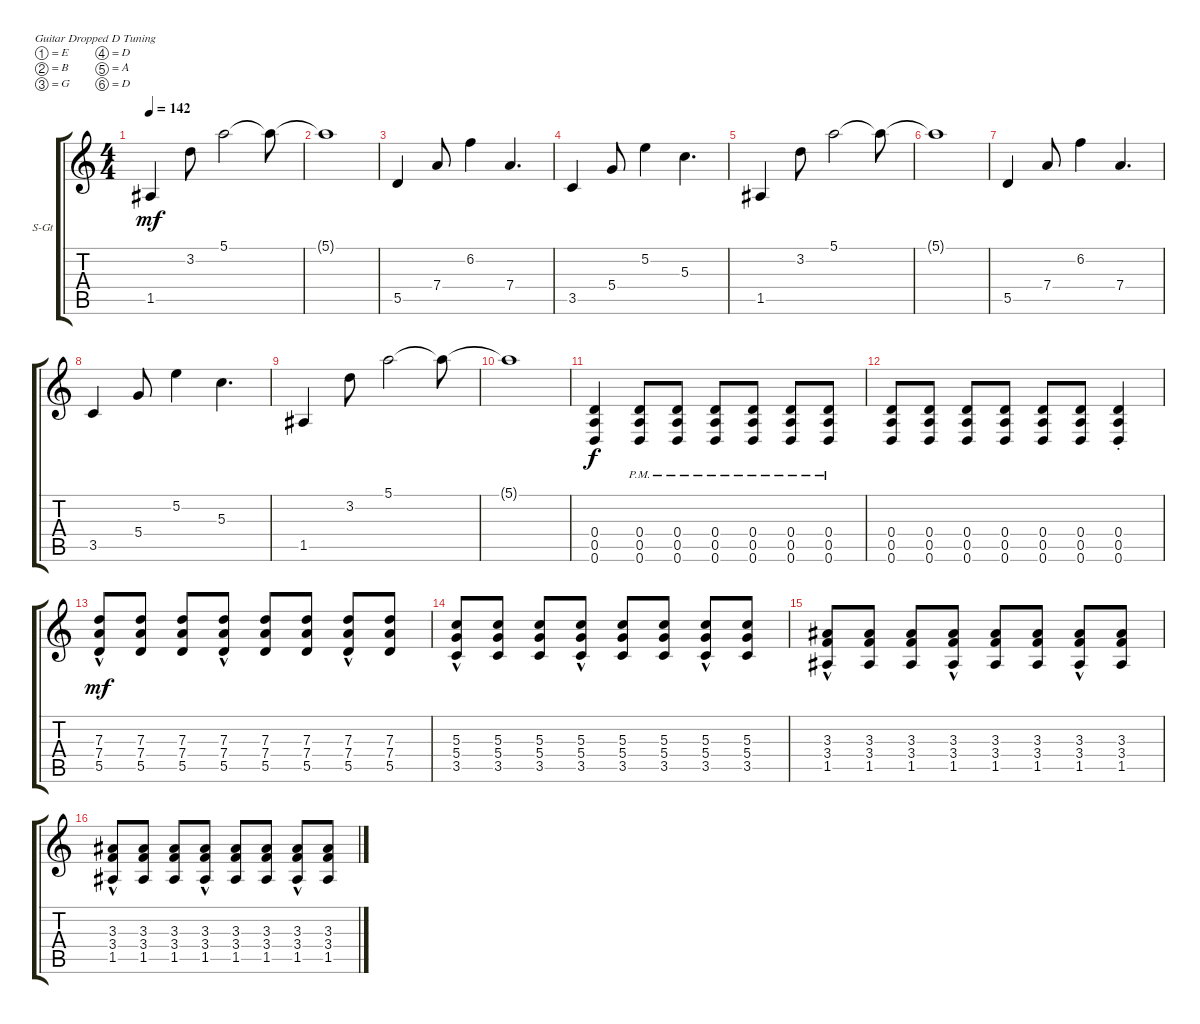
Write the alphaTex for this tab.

\defaultSystemsLayout 4
\bracketExtendMode groupsimilarinstruments
\firstSystemTrackNameOrientation horizontal
\otherSystemsTrackNameOrientation horizontal
\track ("Rythm" "S-Gt") {instrument acousticguitarsteel}
\staff {score tabs}
\tuning (E4 B3 G3 D3 A2 D2)
\ts (4 4)
\tempo 142
\clef g2
\ks c
1.5.4{dy mf} 3.2.8 5.1.2 5.1{t}.8 |
5.1{t}.1 |
5.5.4 7.4.8 6.2.4 7.4.4{d} |
3.5.4 5.4.8 5.2.4 5.3.4{d} |
1.5.4 3.2.8 5.1.2 5.1{t}.8 |
5.1{t}.1 |
5.5.4 7.4.8 6.2.4 7.4.4{d} |
3.5.4 5.4.8 5.2.4 5.3.4{d} |
1.5.4 3.2.8 5.1.2 5.1{t}.8 |
5.1{t}.1 |
(0.6 0.5 0.4).4{dy f} (0.6{pm} 0.5{pm} 0.4{pm}).8 (0.6{pm} 0.5{pm} 0.4{pm}).8 (0.6{pm} 0.5{pm} 0.4{pm}).8 (0.6{pm} 0.5{pm} 0.4{pm}).8 (0.6{pm} 0.5{pm} 0.4{pm}).8 (0.6{pm} 0.5{pm} 0.4{pm}).8 |
(0.6 0.5 0.4).8 (0.6 0.5 0.4).8 (0.6 0.5 0.4).8 (0.6 0.5 0.4).8 (0.6 0.5 0.4).8 (0.6 0.5 0.4).8 (0.6{st} 0.5{st} 0.4{st}).4 |
(5.5{hac} 7.4{hac} 7.3{hac}).8{dy mf} (5.5 7.4 7.3).8 (5.5 7.4 7.3).8 (5.5{hac} 7.4 7.3).8 (5.5 7.4 7.3).8 (5.5 7.4 7.3).8 (5.5{hac} 7.4{hac} 7.3{hac}).8 (5.5 7.4 7.3).8 |
(3.5{hac} 5.4{hac} 5.3{hac}).8 (3.5 5.4 5.3).8 (3.5 5.4 5.3).8 (3.5{hac} 5.4{hac} 5.3{hac}).8 (3.5 5.4 5.3).8 (3.5 5.4 5.3).8 (3.5{hac} 5.4{hac} 5.3{hac}).8 (3.5 5.4 5.3).8 |
(1.5{hac} 3.4{hac} 3.3{hac}).8 (1.5 3.4 3.3).8 (1.5 3.4 3.3).8 (1.5{hac} 3.4{hac} 3.3{hac}).8 (1.5 3.4 3.3).8 (1.5 3.4 3.3).8 (1.5{hac} 3.4{hac} 3.3{hac}).8 (1.5 3.4 3.3).8 |
(1.5{hac} 3.4{hac} 3.3{hac}).8 (1.5 3.4 3.3).8 (1.5 3.4 3.3).8 (1.5{hac} 3.4{hac} 3.3{hac}).8 (1.5 3.4 3.3).8 (1.5 3.4 3.3).8 (1.5{hac} 3.4{hac} 3.3{hac}).8 (1.5 3.4 3.3).8
